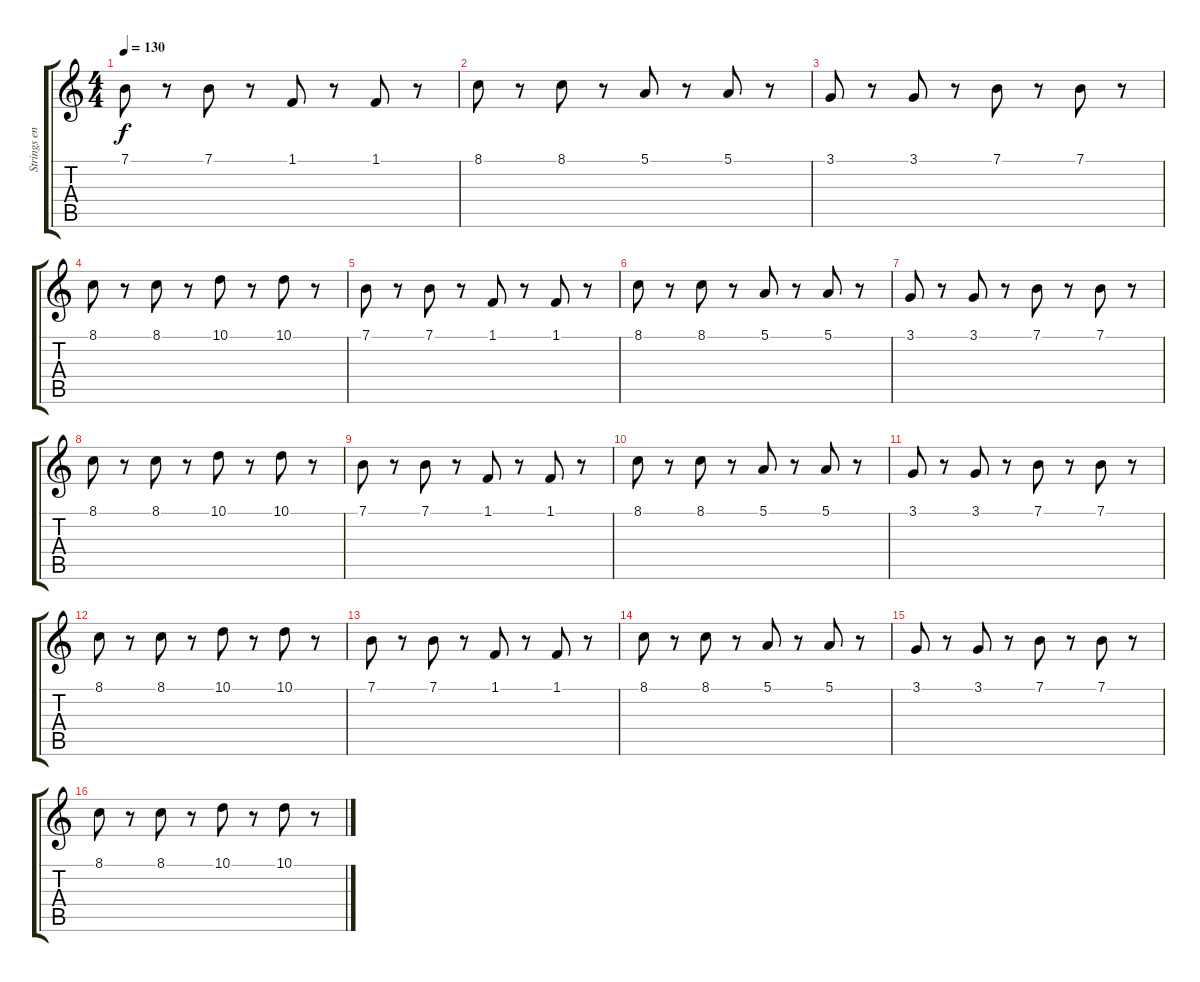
\track ("Strings ensemble II" "Strings en") {instrument stringensemble1}
\staff {score tabs}
\tuning (E4 B3 G3 D3 A2 E2) {hide}
\ts (4 4)
\tempo 130
\clef g2
\ks c
7.1.8{dy f} r.8 7.1.8 r.8 1.1.8 r.8 1.1.8 r.8 |
8.1.8 r.8 8.1.8 r.8 5.1.8 r.8 5.1.8 r.8 |
3.1.8 r.8 3.1.8 r.8 7.1.8 r.8 7.1.8 r.8 |
8.1.8 r.8 8.1.8 r.8 10.1.8 r.8 10.1.8 r.8 |
7.1.8 r.8 7.1.8 r.8 1.1.8 r.8 1.1.8 r.8 |
8.1.8 r.8 8.1.8 r.8 5.1.8 r.8 5.1.8 r.8 |
3.1.8 r.8 3.1.8 r.8 7.1.8 r.8 7.1.8 r.8 |
8.1.8 r.8 8.1.8 r.8 10.1.8 r.8 10.1.8 r.8 |
7.1.8 r.8 7.1.8 r.8 1.1.8 r.8 1.1.8 r.8 |
8.1.8 r.8 8.1.8 r.8 5.1.8 r.8 5.1.8 r.8 |
3.1.8 r.8 3.1.8 r.8 7.1.8 r.8 7.1.8 r.8 |
8.1.8 r.8 8.1.8 r.8 10.1.8 r.8 10.1.8 r.8 |
7.1.8 r.8 7.1.8 r.8 1.1.8 r.8 1.1.8 r.8 |
8.1.8 r.8 8.1.8 r.8 5.1.8 r.8 5.1.8 r.8 |
3.1.8 r.8 3.1.8 r.8 7.1.8 r.8 7.1.8 r.8 |
8.1.8 r.8 8.1.8 r.8 10.1.8 r.8 10.1.8 r.8
